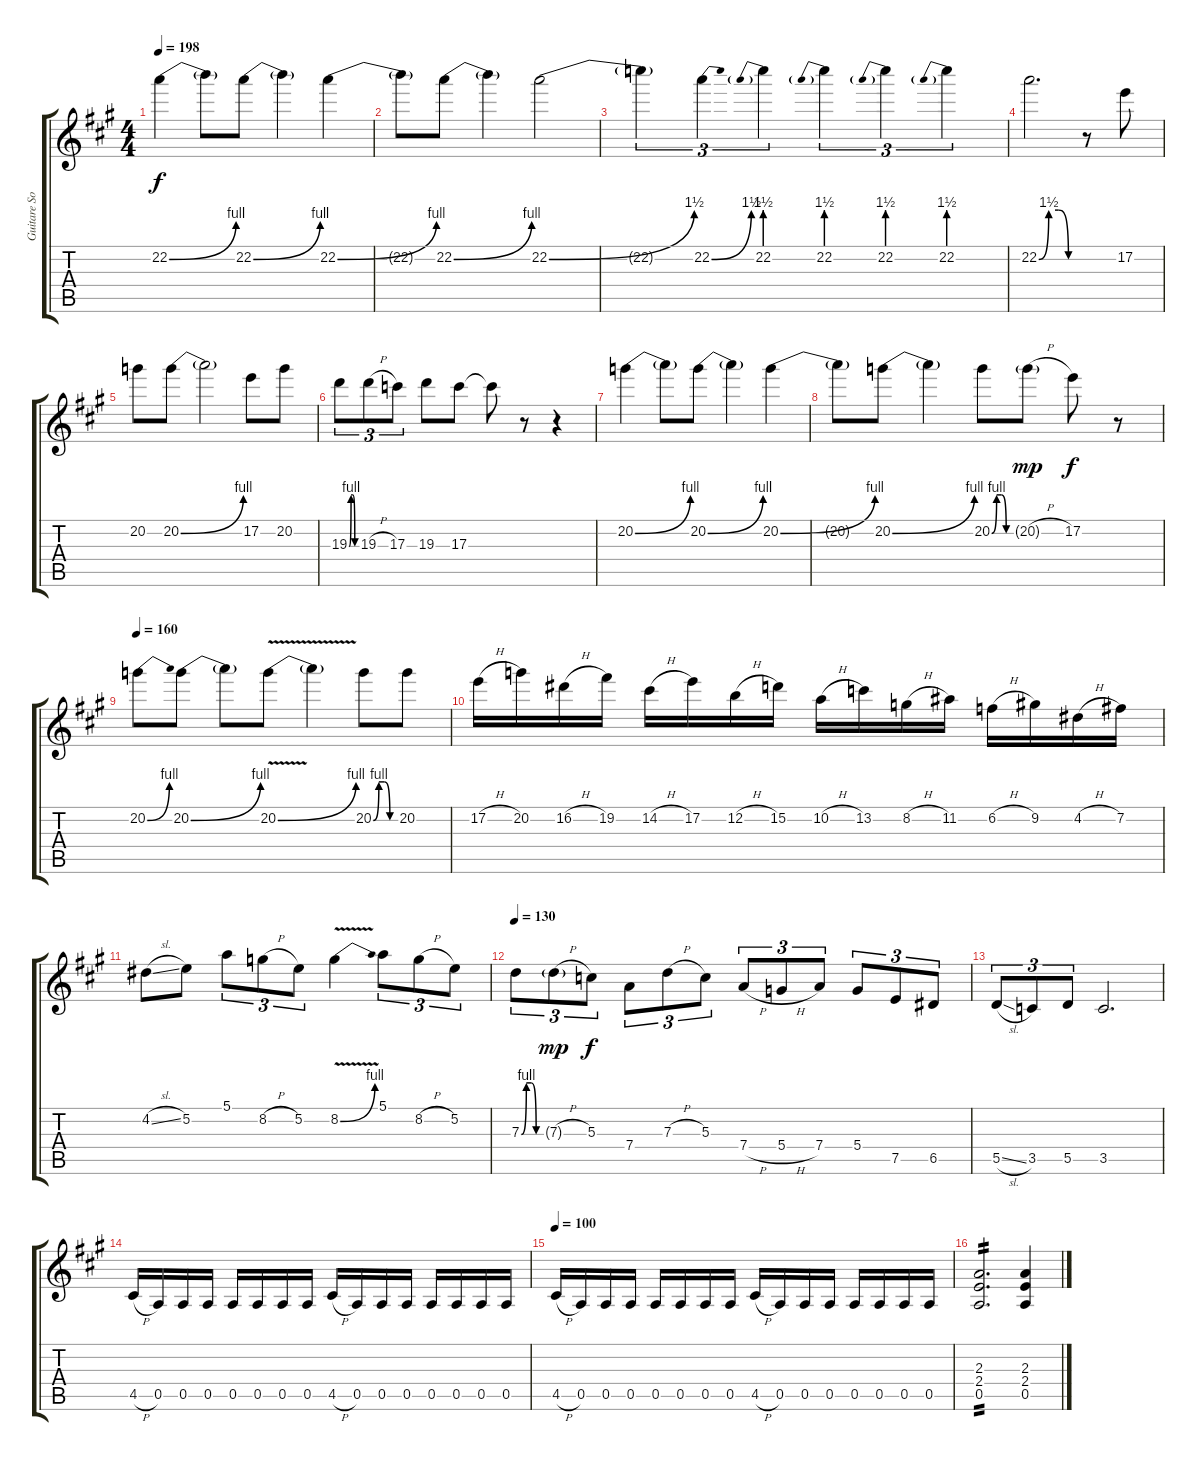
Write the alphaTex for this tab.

\track ("Guitare Solo (Angus Young)" "Guitare So") {instrument distortionguitar}
\staff {score tabs}
\tuning (E4 B3 G3 D3 A2 E2) {hide}
\ts (4 4)
\tempo 198
\clef g2
\ks a
22.2{be (bend 0 0 60 4)}.4{dy f} 22.2{t}.8 22.2{be (bend 0 0 60 4)}.8 22.2{t}.4 22.2{be (bend 0 0 60 4)}.4 |
22.2{t}.8 22.2{be (bend 0 0 60 4)}.8 22.2{t}.4 22.2{be (bend 0 0 60 6)}.2 |
22.2{t}.4{tu (3 2)} 22.2{be (bend 0 0 60 6)}.4{tu (3 2)} 22.2{be (prebend 0 6 60 6)}.4{tu (3 2)} 22.2{be (prebend 0 6 60 6)}.4{tu (3 2)} 22.2{be (prebend 0 6 60 6)}.4{tu (3 2)} 22.2{be (prebend 0 6 60 6)}.4{tu (3 2)} |
22.2{be (custom 0 0 15 6 30 6 45 0 60 0)}.2{d} r.8 17.2.8 |
20.2.8 20.2{be (bend 0 0 60 4)}.8 20.2{t}.2 17.2.8 20.2.8 |
19.3{be (custom 0 0 15 4 30 4 45 0 60 0)}.8{tu (3 2)} 19.3{h}.8{tu (3 2)} 17.3.8{tu (3 2)} 19.3.8 17.3.8 17.3{t}.8 r.8 r.4 |
20.2{be (bend 0 0 60 4)}.4 20.2{t}.8 20.2{be (bend 0 0 60 4)}.8 20.2{t}.4 20.2{be (bend 0 0 60 4)}.4 |
20.2{t}.8 20.2{be (bend 0 0 60 4)}.8 20.2{t}.4 20.2{be (custom 0 0 15 4 30 4 45 0 60 0)}.8 20.2{h g}.8{dy mp} 17.2.8{dy f} r.8 |
\tempo 160
20.2{be (bend 0 0 60 4)}.8 20.2{be (bend 0 0 60 4)}.8 20.2{t}.8 20.2{be (bend 0 0 60 4) v}.8 20.2{t}.4 20.2{be (custom 0 0 15 4 30 4 45 0 60 0)}.8 20.2.8 |
17.2{h}.16 20.2.16 16.2{h}.16 19.2.16 14.2{h}.16 17.2.16 12.2{h}.16 15.2.16 10.2{h}.16 13.2.16 8.2{h}.16 11.2.16 6.2{h}.16 9.2.16 4.2{h}.16 7.2.16 |
4.2{sl}.8 5.2.8 5.1.8{tu (3 2)} 8.2{h}.8{tu (3 2)} 5.2.8{tu (3 2)} 8.2{be (bend 0 0 60 4) v}.4 5.1.8{tu (3 2)} 8.2{h}.8{tu (3 2)} 5.2.8{tu (3 2)} |
\tempo 130
7.3{be (custom 0 0 15 4 30 4 45 0 60 0)}.8{tu (3 2)} 7.3{h g}.8{tu (3 2) dy mp} 5.3.8{tu (3 2) dy f} 7.4.8{tu (3 2)} 7.3{h}.8{tu (3 2)} 5.3.8{tu (3 2)} 7.4{h}.8{tu (3 2)} 5.4{h}.8{tu (3 2)} 7.4.8{tu (3 2)} 5.4.8{tu (3 2)} 7.5.8{tu (3 2)} 6.5.8{tu (3 2)} |
5.5{sl}.8{tu (3 2)} 3.5.8{tu (3 2)} 5.5.8{tu (3 2)} 3.5.2{d} |
4.5{h}.16 0.5.16 0.5.16 0.5.16 0.5.16 0.5.16 0.5.16 0.5.16 4.5{h}.16 0.5.16 0.5.16 0.5.16 0.5.16 0.5.16 0.5.16 0.5.16 |
\tempo 100
4.5{h}.16 0.5.16 0.5.16 0.5.16 0.5.16 0.5.16 0.5.16 0.5.16 4.5{h}.16 0.5.16 0.5.16 0.5.16 0.5.16 0.5.16 0.5.16 0.5.16 |
(2.3 2.4 0.5).2{d tp 2} (2.3 2.4 0.5).4
